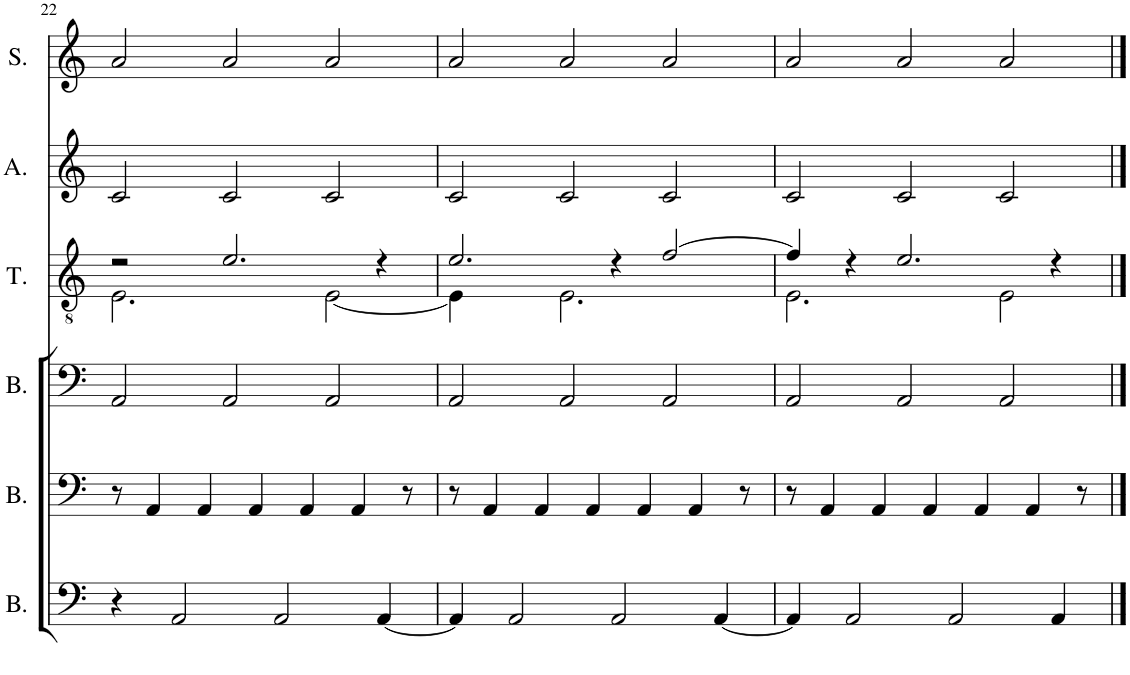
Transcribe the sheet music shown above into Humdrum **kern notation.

**kern	**kern	**kern	**kern	**kern	**kern
*part6	*part5	*part4	*part3	*part2	*part1
*staff6	*staff5	*staff4	*staff3	*staff2	*staff1
*I"Bass	*I"Bass	*I"Bass	*I"Tenor	*I"Alto	*I"Soprano
*I'B.	*I'B.	*I'B.	*I'T.	*I'A.	*I'S.
!!LO:PB:g=z
*clefF4	*clefF4	*clefF4	*clefGv2	*clefG2	*clefG2
*	*	*	*	*Trd1c2	*
*k[]	*k[]	*k[]	*k[]	*k[]	*k[]
*M12/8	*M12/8	*M12/8	*M12/8	*M12/8	*M12/8
=22	=22	=22	=22	=22	=22
*	*	*	*^	*	*
4r	8r	2AA/	2r	2.E\	2c/	2a/
.	4AA/	.	.	.	.	.
2AA/	.	.	.	.	.	.
.	4AA/	.	.	.	.	.
.	.	2AA/	2.e/	.	2c/	2a/
.	4AA/	.	.	.	.	.
2AA/	.	.	.	4ryy	.	.
.	4AA/	.	.	.	.	.
.	.	2AA/	.	[2E\	2c/	2a/
.	4AA/	.	.	.	.	.
[4AA/	.	.	4r	.	.	.
.	8r	.	.	.	.	.
=23	=23	=23	=23	=23	=23	=23
4AA/]	8r	2AA/	2.e/	4E\]	2c/	2a/
.	4AA/	.	.	.	.	.
2AA/	.	.	.	4ryy	.	.
.	4AA/	.	.	.	.	.
.	.	2AA/	.	2.E\	2c/	2a/
.	4AA/	.	.	.	.	.
2AA/	.	.	4r	.	.	.
.	4AA/	.	.	.	.	.
.	.	2AA/	[2f/	.	2c/	2a/
.	4AA/	.	.	.	.	.
[4AA/	.	.	.	4ryy	.	.
.	8r	.	.	.	.	.
=24	=24	=24	=24	=24	=24	=24
4AA/]	8r	2AA/	4f/]	2.E\	2c/	2a/
.	4AA/	.	.	.	.	.
2AA/	.	.	4r	.	.	.
.	4AA/	.	.	.	.	.
.	.	2AA/	2.e/	.	2c/	2a/
.	4AA/	.	.	.	.	.
2AA/	.	.	.	4ryy	.	.
.	4AA/	.	.	.	.	.
.	.	2AA/	.	2E\	2c/	2a/
.	4AA/	.	.	.	.	.
4AA/	.	.	4r	.	.	.
.	8r	.	.	.	.	.
*	*	*	*v	*v	*	*
==	==	==	==	==	==
*-	*-	*-	*-	*-	*-
